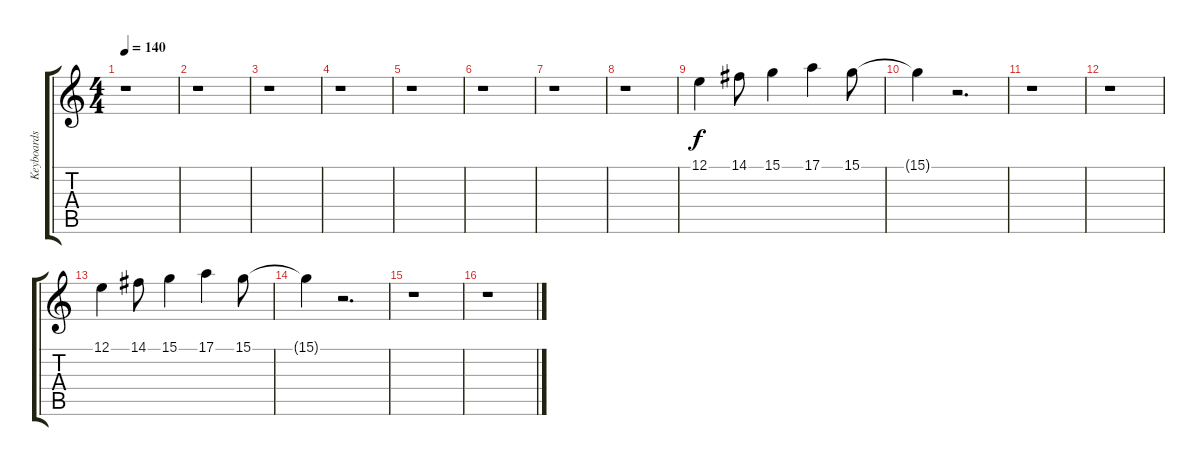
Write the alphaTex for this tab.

\track ("Keyboards" "Keyboards") {instrument glockenspiel}
\staff {score tabs}
\tuning (E4 B3 G3 D3 A2 E2) {hide}
\ts (4 4)
\tempo 140
\clef g2
\ks c
r.1{dy f} |
r.1 |
r.1 |
r.1 |
r.1 |
r.1 |
r.1 |
r.1 |
12.1.4 14.1.8 15.1.4 17.1.4 15.1.8 |
15.1{t}.4 r.2{d} |
r.1 |
r.1 |
12.1.4 14.1.8 15.1.4 17.1.4 15.1.8 |
15.1{t}.4 r.2{d} |
r.1 |
r.1
